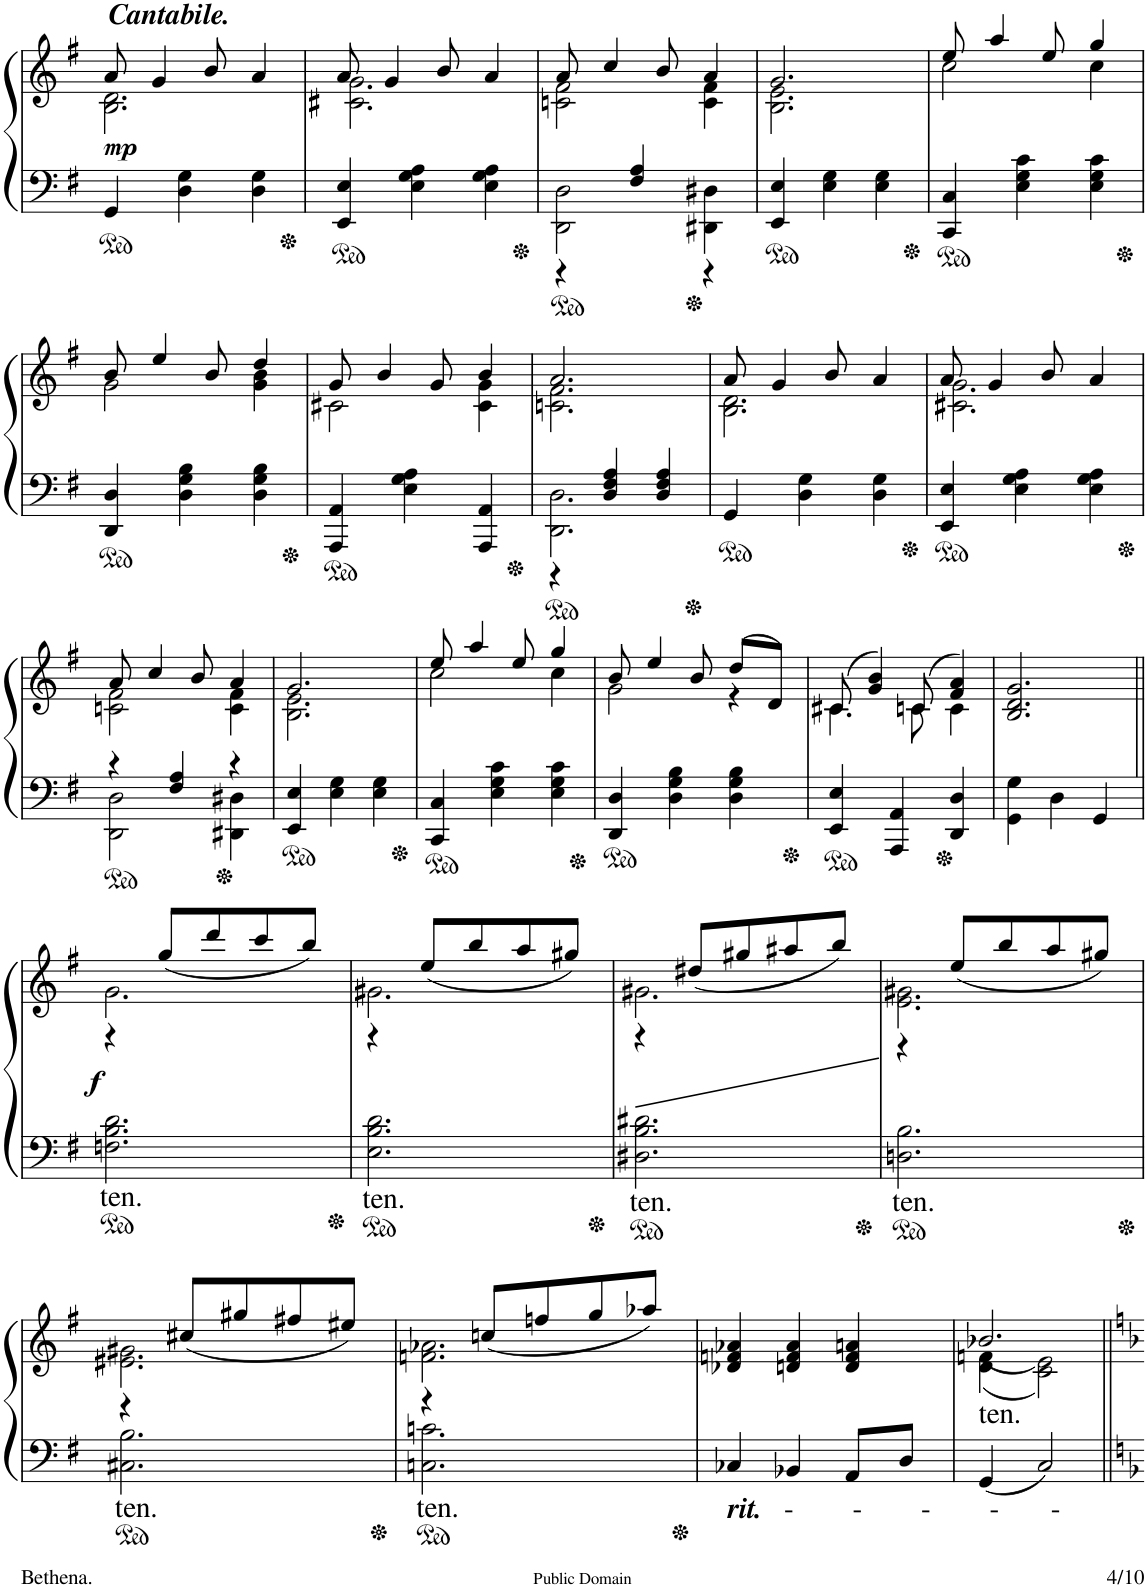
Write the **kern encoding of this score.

**kern	**kern	**dynam
*part1	*part1	*part1
*staff2	*staff1	*staff1/2
*I"Piano	*	*
*I'Pno.	*	*
!!LO:PB:g=z
*clefF4	*clefG2	*
*k[f#]	*k[f#]	*
*G:	*G:	*
*M3/4	*M3/4	*
=53	=53	=53
*	*^	*
!	!LO:TX:a:Bi:t=Cantabile.	!	!
!	!	!	!LO:DY:b
4GG/	8a/	2.B\ 2.d\	mp
.	4g/	.	.
4D\ 4G\	.	.	.
.	8b/	.	.
4D\ 4G\	4a/	.	.
=54	=54	=54	=54
4EE/ 4E/	8a/	2.c#X\ 2.g\	.
.	4g/	.	.
4E\ 4G\ 4A\	.	.	.
.	8b/	.	.
4E\ 4G\ 4A\	4a/	.	.
=55	=55	=55	=55
*^	*	*	*
2DD\ 2D\	4r	8a/	2cn\ 2f#\	.
.	.	4cc/	.	.
.	4F#/ 4A/	.	.	.
.	.	8b/	.	.
4DD#X\ 4D#X\	4r	4a/	4c\ 4f#\	.
*v	*v	*	*	*
=56	=56	=56	=56
4EE/ 4E/	2.g/	2.B\ 2.e\	.
4E\ 4G\	.	.	.
4E\ 4G\	.	.	.
=57	=57	=57	=57
4CC/ 4C/	8ee/	2cc\	.
.	4aa/	.	.
4E\ 4G\ 4c\	.	.	.
.	8ee/	.	.
4E\ 4G\ 4c\	4gg/	4cc\	.
!!LO:LB:g=z	!!
=58	=58	=58	=58
4DD/ 4D/	8b/	2g\	.
.	4ee/	.	.
4D\ 4G\ 4B\	.	.	.
.	8b/	.	.
4D\ 4G\ 4B\	4dd/	4g\ 4b\	.
=59	=59	=59	=59
4AAA/ 4AA/	8g/	2c#X\	.
.	4b/	.	.
4E\ 4G\ 4A\	.	.	.
.	8g/	.	.
4AAA/ 4AA/	4b/	4c#\ 4g\	.
=60	=60	=60	=60
*^	*	*	*
2.DD\ 2.D\	4r	2.a/	2.cn\ 2.f#\	.
.	4D/ 4F#/ 4A/	.	.	.
.	4D/ 4F#/ 4A/	.	.	.
*v	*v	*	*	*
=61	=61	=61	=61
4GG/	8a/	2.B\ 2.d\	.
.	4g/	.	.
4D\ 4G\	.	.	.
.	8b/	.	.
4D\ 4G\	4a/	.	.
=62	=62	=62	=62
4EE/ 4E/	8a/	2.c#X\ 2.g\	.
.	4g/	.	.
4E\ 4G\ 4A\	.	.	.
.	8b/	.	.
4E\ 4G\ 4A\	4a/	.	.
!!LO:LB:g=z	!!
=63	=63	=63	=63
*^	*	*	*
4r	2DD\ 2D\	8a/	2cn\ 2f#\	.
.	.	4cc/	.	.
4F#/ 4A/	.	.	.	.
.	.	8b/	.	.
4r	4DD#X\ 4D#X\	4a/	4c\ 4f#\	.
*v	*v	*	*	*
=64	=64	=64	=64
4EE/ 4E/	2.g/	2.B\ 2.e\	.
4E\ 4G\	.	.	.
4E\ 4G\	.	.	.
=65	=65	=65	=65
4CC/ 4C/	8ee/	2cc\	.
.	4aa/	.	.
4E\ 4G\ 4c\	.	.	.
.	8ee/	.	.
4E\ 4G\ 4c\	4gg/	4cc\	.
=66	=66	=66	=66
4DD/ 4D/	8b/	2g\	.
.	4ee/	.	.
4D\ 4G\ 4B\	.	.	.
.	8b/	.	.
4D\ 4G\ 4B\	(8dd/L	4r	.
.	8d/J)	.	.
=67	=67	=67	=67
!	!LO:N:head=solid	!LO:N:head=solid	!
4EE/ 4E/	(8c#X/	4.c#\	.
.	4g/ 4b/)	.	.
4AAA/ 4AA/	.	.	.
.	(8cn/	8c\	.
4DD/ 4D/	4f#/ 4a/)	4c\	.
*	*v	*v	*
=68	=68	=68
4GG\ 4G\	2.B/ 2.d/ 2.g/	.
4D\	.	.
4GG/	.	.
!!LO:LB:g=z
=69||	=69||	=69||
*	*^	*
!LO:TX:b:t=ten.	!	!	!
!	!	!	!LO:DY:b
2.Fn\ 2.B\ 2.d\	2.g\	4r	f
.	.	(8gg/L	.
.	.	8ddd/	.
.	.	8ccc/	.
.	.	8bb/J)	.
=70	=70	=70	=70
!LO:TX:b:t=ten.	!	!	!
2.E\ 2.B\ 2.d\	2.g#X\	4r	.
.	.	(8ee/L	.
.	.	8bb/	.
.	.	8aa/	.
.	.	8gg#X/J)	.
=71	=71	=71	=71
*ped	*	*	*
!LO:TX:b:t=ten.	!	!	!
2.D#X\ 2.B\ 2.d#X\	2.g#X\	4r	.
.	.	(8dd#X/L	.
.	.	8gg#X/	.
.	.	8aa#X/	.
.	.	8bb/J)	.
=72	=72	=72	=72
!LO:TX:b:t=ten.	!	!	!
2.Dn\ 2.B\	2.e\ 2.g#X\	4r	.
.	.	(8ee/L	.
.	.	8bb/	.
.	.	8aa/	.
.	.	8gg#X/J)	.
!!LO:LB:g=z	!!
=73	=73	=73	=73
*	*Xped	*	*
!LO:TX:b:t=ten.	!	!	!
2.C#X\ 2.B\	2.e#X\ 2.g#X\	4r	.
.	.	(8cc#X/L	.
.	.	8gg#X/	.
.	.	8ff#X/	.
.	.	8ee#X/J)	.
=74	=74	=74	=74
!LO:TX:b:t=ten.	!	!	!
2.Cn\ 2.cn\	2.fn\ 2.a-X\	4r	.
.	.	(8ccn/L	.
.	.	8ffn/	.
.	.	8gg/	.
.	.	8aa-X/J)	.
=75	=75	=75	=75
!LO:TX:b:Bi:t=rit.	!	!	!
!LO:TX:b:t=-        -        -        -       -	!	!	!
*	*v	*v	*
4C-X/	4d-X/ 4fn/ 4a-X/	.
4BB-X/	4dn/ 4f/ 4a-/	.
8AA/L	4d/ 4f/ 4an/	.
8D/J	.	.
=76	=76	=76
*	*^	*
!	!LO:TX:b:t=ten.	!	!
4GG/	2.b-X/	((4d\ 4fn\	.
2C/	.	2c\ 2e\))	.
*	*v	*v	*
=||	=||	=||
*-	*-	*-
